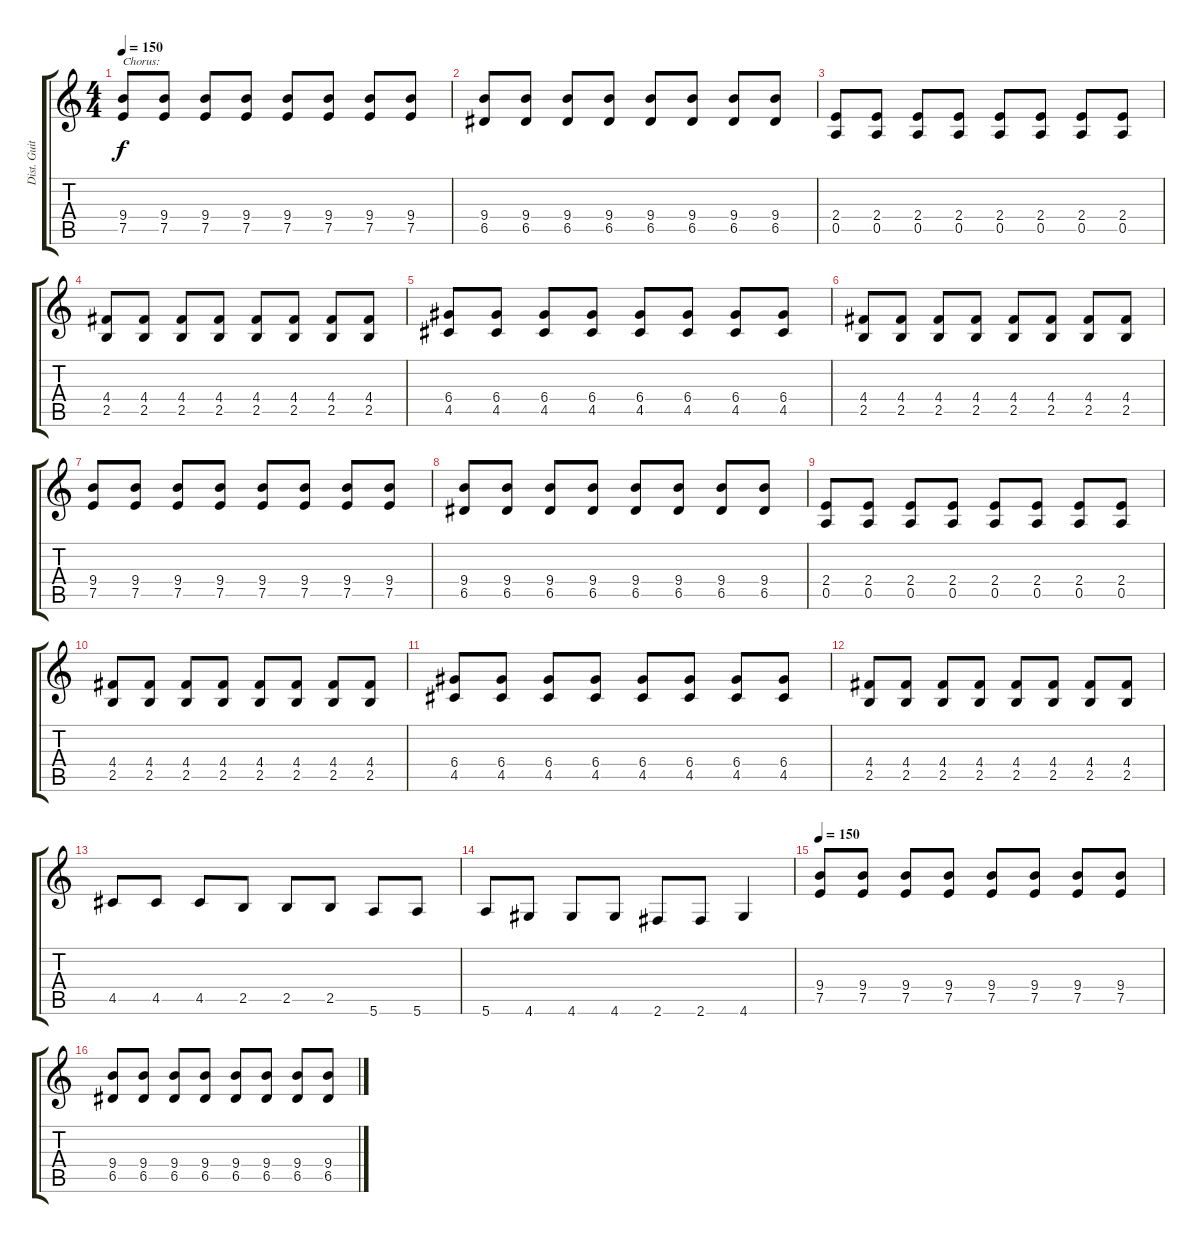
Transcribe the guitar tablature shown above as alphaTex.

\track ("Dist. Guitar 2" "Dist. Guit") {instrument overdrivenguitar}
\staff {score tabs}
\tuning (E4 B3 G3 D3 A2 E2) {hide}
\ts (4 4)
\tempo 150
\clef g2
\ks c
(9.4 7.5).8{txt "Chorus:" dy f} (9.4 7.5).8 (9.4 7.5).8 (9.4 7.5).8 (9.4 7.5).8 (9.4 7.5).8 (9.4 7.5).8 (9.4 7.5).8 |
(9.4 6.5).8 (9.4 6.5).8 (9.4 6.5).8 (9.4 6.5).8 (9.4 6.5).8 (9.4 6.5).8 (9.4 6.5).8 (9.4 6.5).8 |
(2.4 0.5).8 (2.4 0.5).8 (2.4 0.5).8 (2.4 0.5).8 (2.4 0.5).8 (2.4 0.5).8 (2.4 0.5).8 (2.4 0.5).8 |
(4.4 2.5).8 (4.4 2.5).8 (4.4 2.5).8 (4.4 2.5).8 (4.4 2.5).8 (4.4 2.5).8 (4.4 2.5).8 (4.4 2.5).8 |
(6.4 4.5).8 (6.4 4.5).8 (6.4 4.5).8 (6.4 4.5).8 (6.4 4.5).8 (6.4 4.5).8 (6.4 4.5).8 (6.4 4.5).8 |
(4.4 2.5).8 (4.4 2.5).8 (4.4 2.5).8 (4.4 2.5).8 (4.4 2.5).8 (4.4 2.5).8 (4.4 2.5).8 (4.4 2.5).8 |
(9.4 7.5).8 (9.4 7.5).8 (9.4 7.5).8 (9.4 7.5).8 (9.4 7.5).8 (9.4 7.5).8 (9.4 7.5).8 (9.4 7.5).8 |
(9.4 6.5).8 (9.4 6.5).8 (9.4 6.5).8 (9.4 6.5).8 (9.4 6.5).8 (9.4 6.5).8 (9.4 6.5).8 (9.4 6.5).8 |
(2.4 0.5).8 (2.4 0.5).8 (2.4 0.5).8 (2.4 0.5).8 (2.4 0.5).8 (2.4 0.5).8 (2.4 0.5).8 (2.4 0.5).8 |
(4.4 2.5).8 (4.4 2.5).8 (4.4 2.5).8 (4.4 2.5).8 (4.4 2.5).8 (4.4 2.5).8 (4.4 2.5).8 (4.4 2.5).8 |
(6.4 4.5).8 (6.4 4.5).8 (6.4 4.5).8 (6.4 4.5).8 (6.4 4.5).8 (6.4 4.5).8 (6.4 4.5).8 (6.4 4.5).8 |
(4.4 2.5).8 (4.4 2.5).8 (4.4 2.5).8 (4.4 2.5).8 (4.4 2.5).8 (4.4 2.5).8 (4.4 2.5).8 (4.4 2.5).8 |
4.5.8 4.5.8 4.5.8 2.5.8 2.5.8 2.5.8 5.6.8 5.6.8 |
5.6.8 4.6.8 4.6.8 4.6.8 2.6.8 2.6.8 4.6.4 |
\tempo 150
(9.4 7.5).8 (9.4 7.5).8 (9.4 7.5).8 (9.4 7.5).8 (9.4 7.5).8 (9.4 7.5).8 (9.4 7.5).8 (9.4 7.5).8 |
(9.4 6.5).8 (9.4 6.5).8 (9.4 6.5).8 (9.4 6.5).8 (9.4 6.5).8 (9.4 6.5).8 (9.4 6.5).8 (9.4 6.5).8
